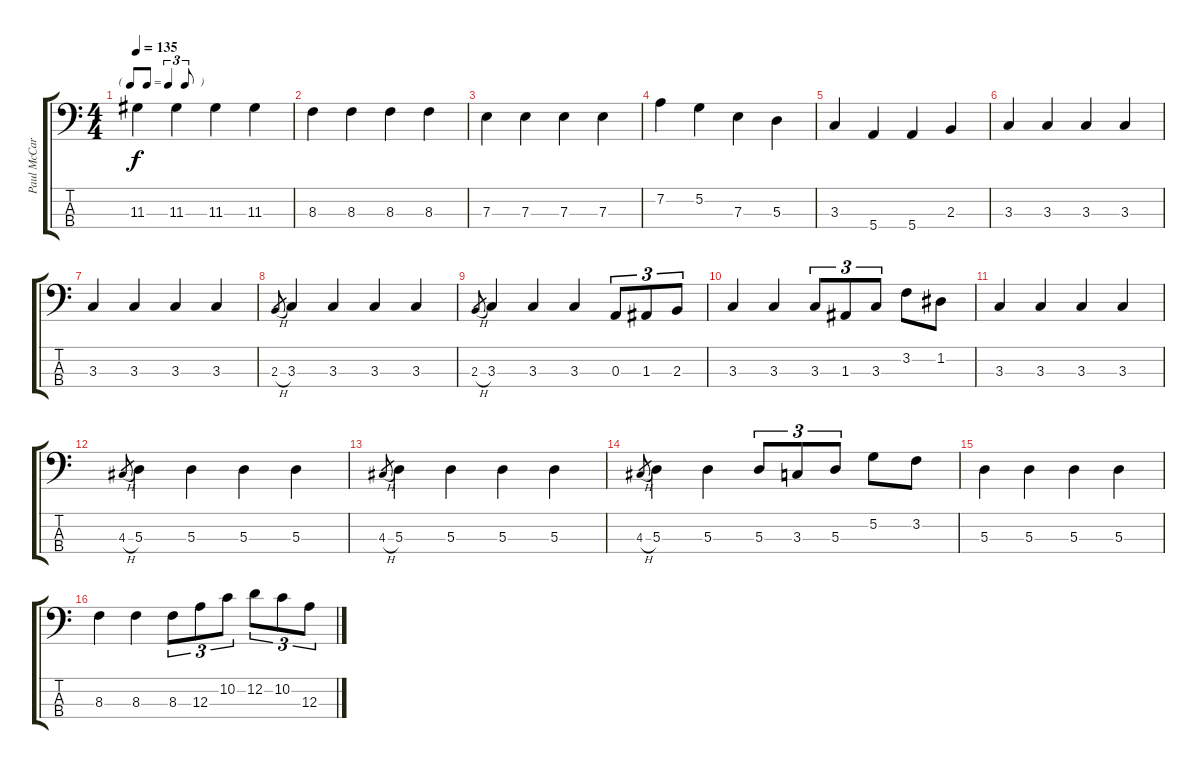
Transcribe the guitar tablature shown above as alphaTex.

\track ("Paul McCartney" "Paul McCar") {instrument electricbassfinger}
\staff {score tabs}
\tuning (G2 D2 A1 E1) {hide}
\ts (4 4)
\tf triplet8th
\tempo 135
\clef f4
\ks c
11.3.4{dy f} 11.3.4 11.3.4 11.3.4 |
8.3.4 8.3.4 8.3.4 8.3.4 |
7.3.4 7.3.4 7.3.4 7.3.4 |
7.2.4 5.2.4 7.3.4 5.3.4 |
3.3.4 5.4.4 5.4.4 2.3.4 |
3.3.4 3.3.4 3.3.4 3.3.4 |
3.3.4 3.3.4 3.3.4 3.3.4 |
2.3{h}.8{gr} 3.3.4 3.3.4 3.3.4 3.3.4 |
2.3{h}.8{gr} 3.3.4 3.3.4 3.3.4 0.3.8{tu (3 2)} 1.3.8{tu (3 2)} 2.3.8{tu (3 2)} |
3.3.4 3.3.4 3.3.8{tu (3 2)} 1.3.8{tu (3 2)} 3.3.8{tu (3 2)} 3.2.8 1.2.8 |
3.3.4 3.3.4 3.3.4 3.3.4 |
4.3{h}.8{gr} 5.3.4 5.3.4 5.3.4 5.3.4 |
4.3{h}.8{gr} 5.3.4 5.3.4 5.3.4 5.3.4 |
4.3{h}.8{gr} 5.3.4 5.3.4 5.3.8{tu (3 2)} 3.3.8{tu (3 2)} 5.3.8{tu (3 2)} 5.2.8 3.2.8 |
5.3.4 5.3.4 5.3.4 5.3.4 |
8.3.4 8.3.4 8.3.8{tu (3 2)} 12.3.8{tu (3 2)} 10.2.8{tu (3 2)} 12.2.8{tu (3 2)} 10.2.8{tu (3 2)} 12.3.8{tu (3 2)}
